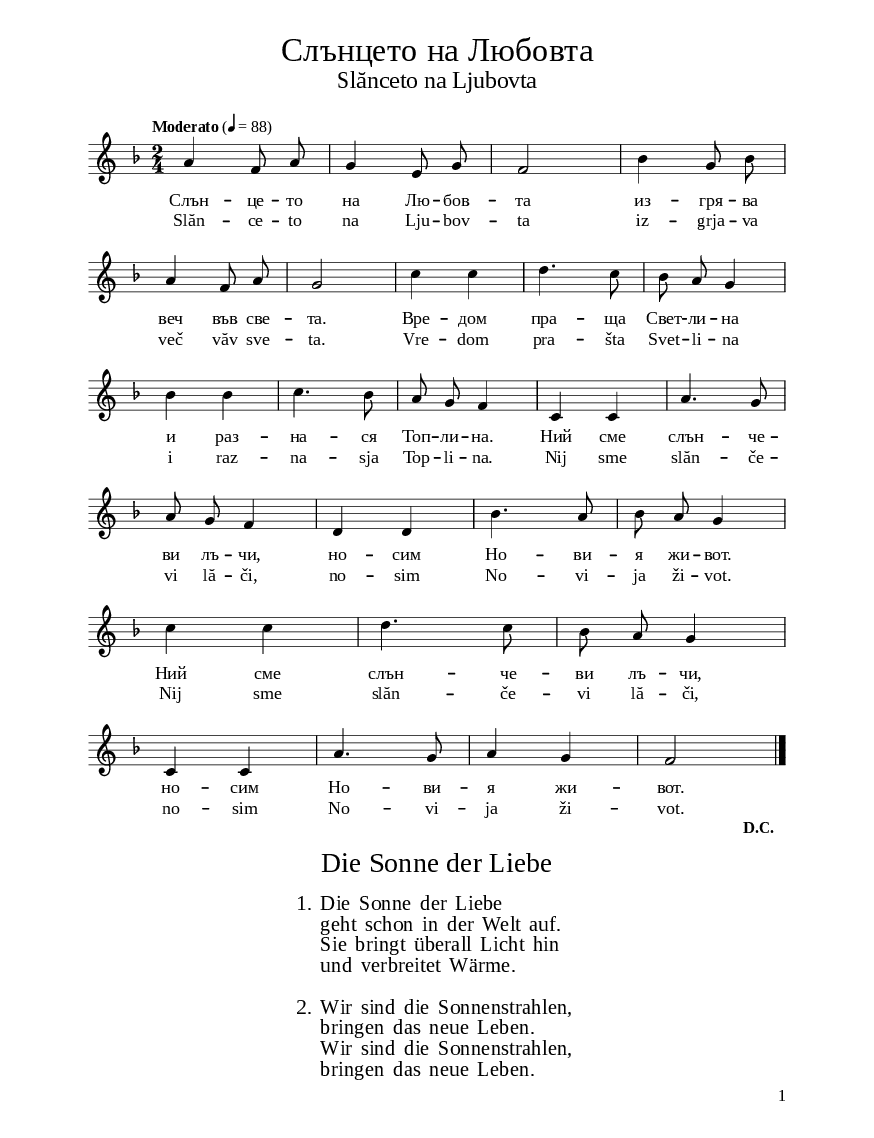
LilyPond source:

\version "2.24.2"

% include paper part and global functions
\include "include/globals.ily"

\bookpart {
  \label #'ref055_1
  \tocItem \markup "Слънцето на Любовта – Slănceto na Ljubovta"
  \include "include/bookpart-paper.ily"
  \score {
    \include "include/score-layout.ily"

    \new Voice \absolute  {
      \clef treble
      \key f \major
      \time 2/4
      \tempoFunc "Moderato" 4 "88"
      \autoBeamOff
      a'4 f'8 a' | g'4 e'8 g' | f'2 | bes'4 g'8 bes' \break | a'4 f'8 a' | g'2  |
      c''4 c'' | d''4. c''8 | bes'8 a' g'4 \break | bes'4 bes'  | c''4. bes'8 | a'8 g' f'4  |
      c'4 c' | a'4. g'8 | \break a'8 g' f'4 |   d'4 d' | bes'4. a'8 | bes'8 a' g'4 | \break
      c''4 c'' | d''4. c''8 |  bes'8 a' g'4 | \break c'4 c' | a'4. g'8 | a'4 g' | f'2 |\break \bar "|."
    }

    \addlyrics {
      Слън -- це -- то на Лю -- бов -- та из -- гря -- ва веч във све -- та.
      Вре -- дом пра -- ща Свет -- ли -- на и раз -- на -- ся Топ -- ли -- на.
      Ний сме слън -- че -- ви лъ -- чи, но -- сим Но -- ви -- я жи -- вот.
      Ний сме слън -- че -- ви лъ -- чи, но -- сим Но -- ви -- я жи -- вот.
    }

   \addlyrics {
      Slăn -- ce -- to na Lju -- bov -- ta iz -- grja -- va več văv sve -- ta.
      Vre -- dom pra -- šta Svet -- li -- na i raz -- na -- sja Top -- li -- na.
      Nij sme slăn -- če -- vi lă -- či, no -- sim No -- vi -- ja ži -- vot.
      Nij sme slăn -- če -- vi lă -- či, no -- sim No -- vi -- ja ži -- vot.
    }
    \header {
      title = \titleFunc "Слънцето на Любовта" "Slănceto na Ljubovta"
    }

    \midi{}

  } % score

  \markup \dc-one "D.C."

  % include foreign translation(s) of the song
  \version "2.24.0"

\markup \fill-line { \fontsize #deTitleFontSize "Die Sonne der Liebe" }
\markup \null
\markup \null
\markup \fontsize #deCoupletFontSize {
  \hspace #20
  \override #`(baseline-skip . ,deCoupletBaselineSkip)

  \column {
   
     \line { 1. Die Sonne der Liebe}

\line { "   " geht schon in der Welt auf.}

\line { "   " Sie bringt überall Licht hin}

\line { "   " und verbreitet Wärme.}

\line { " " } 
\line { 2. Wir sind die Sonnenstrahlen,}

\line { "   " bringen das neue Leben.}

\line { "   " Wir sind die Sonnenstrahlen,}

\line { "   " bringen das neue Leben.}
     
     
     
       }
        
    }    

%--------------------------------------------------------------------- 


} % bookpart
